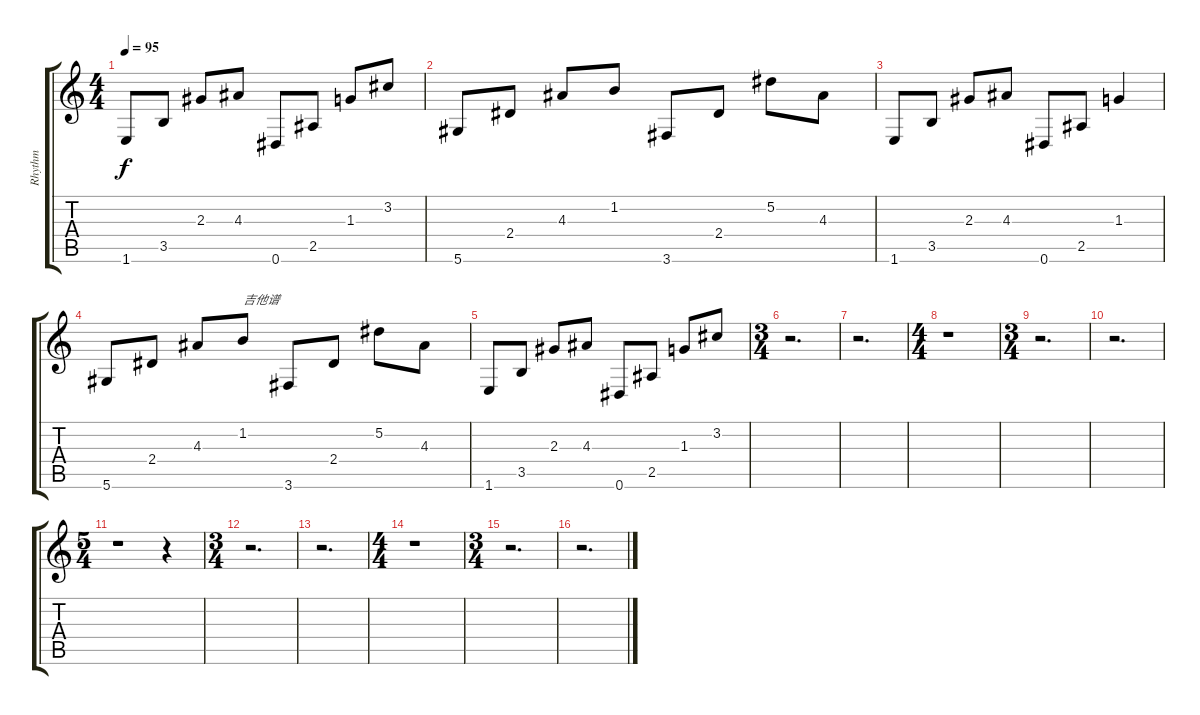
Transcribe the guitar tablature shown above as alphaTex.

\track ("Rhythm" "Rhythm") {instrument electricguitarjazz}
\staff {score tabs}
\tuning (Eb4 Bb3 Gb3 Db3 Ab2 Eb2) {hide}
\ts (4 4)
\tempo 95
\clef g2
\ks c
1.6.8{dy f} 3.5.8 2.3.8 4.3.8 0.6.8 2.5.8 1.3.8 3.2.8 |
5.6.8 2.4.8 4.3.8 1.2.8 3.6.8 2.4.8 5.2.8 4.3.8 |
1.6.8 3.5.8 2.3.8 4.3.8 0.6.8 2.5.8 1.3.4 |
5.6.8 2.4.8 4.3.8 1.2.8{txt "吉他谱"} 3.6.8 2.4.8 5.2.8 4.3.8 |
1.6.8 3.5.8 2.3.8 4.3.8 0.6.8 2.5.8 1.3.8 3.2.8 |
\ts (3 4)
r.2{d} |
r.2{d} |
\ts (4 4)
r.1 |
\ts (3 4)
r.2{d} |
r.2{d} |
\ts (5 4)
r.1 r.4 |
\ts (3 4)
r.2{d} |
r.2{d} |
\ts (4 4)
r.1 |
\ts (3 4)
r.2{d} |
r.2{d}
